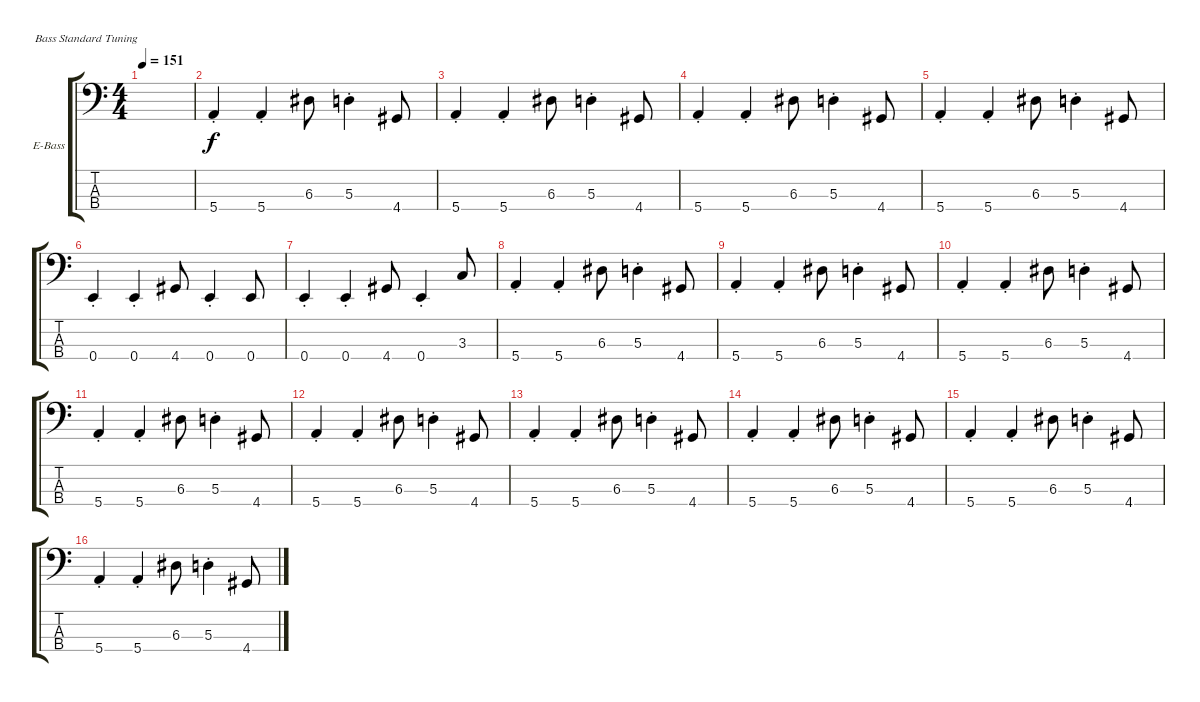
\defaultSystemsLayout 4
\bracketExtendMode groupsimilarinstruments
\firstSystemTrackNameOrientation horizontal
\otherSystemsTrackNameOrientation horizontal
\track ("O`Malley" "E-Bass") {instrument electricbassfinger}
\staff {score tabs}
\tuning (G2 D2 A1 E1)
\ts (4 4)
\tempo 151
\clef f4
\scale
0.485477
\ks c
|
\scale
0.257261 5.4{st}.4 5.4{st}.4 6.3.8 5.3{st}.4 4.4.8 |
\scale
0.257261 5.4{st}.4 5.4{st}.4 6.3.8 5.3{st}.4 4.4.8 |
\scale
0.333333 5.4{st}.4 5.4{st}.4 6.3.8 5.3{st}.4 4.4.8 |
\scale
0.333333 5.4{st}.4 5.4{st}.4 6.3.8 5.3{st}.4 4.4.8 |
\scale
0.333333 0.4{st}.4 0.4{st}.4 4.4.8 0.4{st}.4 0.4.8 |
\scale
0.333333 0.4{st}.4 0.4{st}.4 4.4.8 0.4{st}.4 3.3.8 |
\scale
0.333333 5.4{st}.4 5.4{st}.4 6.3.8 5.3{st}.4 4.4.8 |
\scale
0.333333 5.4{st}.4 5.4{st}.4 6.3.8 5.3{st}.4 4.4.8 |
\scale
0.333333 5.4{st}.4 5.4{st}.4 6.3.8 5.3{st}.4 4.4.8 |
\scale
0.333333 5.4{st}.4 5.4{st}.4 6.3.8 5.3{st}.4 4.4.8 |
\scale
0.333333 5.4{st}.4 5.4{st}.4 6.3.8 5.3{st}.4 4.4.8 |
\scale
0.333333 5.4{st}.4 5.4{st}.4 6.3.8 5.3{st}.4 4.4.8 |
\scale
0.333333 5.4{st}.4 5.4{st}.4 6.3.8 5.3{st}.4 4.4.8 |
\scale
0.333333 5.4{st}.4 5.4{st}.4 6.3.8 5.3{st}.4 4.4.8 |
\scale
0.333333 5.4{st}.4 5.4{st}.4 6.3.8 5.3{st}.4 4.4.8
